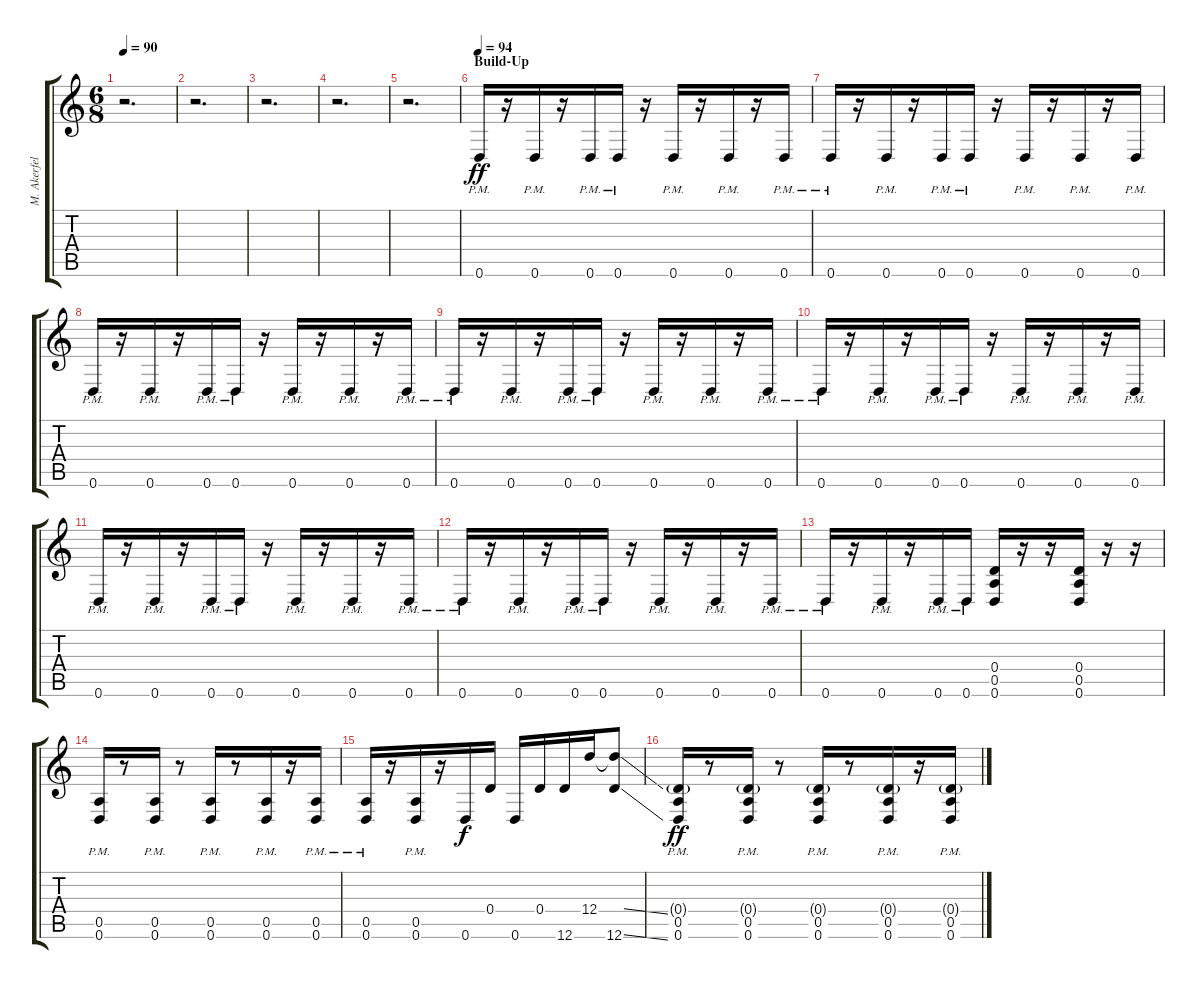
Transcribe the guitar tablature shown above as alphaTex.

\track ("M. Akerfeldt" "M. Akerfel") {instrument distortionguitar}
\staff {score tabs}
\tuning (E4 A3 F3 D3 A2 D2) {hide}
\ts (6 8)
\tempo 90
\clef g2
\ks c
r.2{d dy f} |
r.2{d} |
r.2{d} |
r.2{d} |
r.2{d} |
\section ("" "Build-Up")
\tempo 94
0.6{pm}.16{dy ff} r.16 0.6{pm}.16 r.16 0.6{pm}.16 0.6{pm}.16 r.16 0.6{pm}.16 r.16 0.6{pm}.16 r.16 0.6{pm}.16 |
0.6{pm}.16 r.16 0.6{pm}.16 r.16 0.6{pm}.16 0.6{pm}.16 r.16 0.6{pm}.16 r.16 0.6{pm}.16 r.16 0.6{pm}.16 |
0.6{pm}.16 r.16 0.6{pm}.16 r.16 0.6{pm}.16 0.6{pm}.16 r.16 0.6{pm}.16 r.16 0.6{pm}.16 r.16 0.6{pm}.16 |
0.6{pm}.16 r.16 0.6{pm}.16 r.16 0.6{pm}.16 0.6{pm}.16 r.16 0.6{pm}.16 r.16 0.6{pm}.16 r.16 0.6{pm}.16 |
0.6{pm}.16 r.16 0.6{pm}.16 r.16 0.6{pm}.16 0.6{pm}.16 r.16 0.6{pm}.16 r.16 0.6{pm}.16 r.16 0.6{pm}.16 |
0.6{pm}.16 r.16 0.6{pm}.16 r.16 0.6{pm}.16 0.6{pm}.16 r.16 0.6{pm}.16 r.16 0.6{pm}.16 r.16 0.6{pm}.16 |
0.6{pm}.16 r.16 0.6{pm}.16 r.16 0.6{pm}.16 0.6{pm}.16 r.16 0.6{pm}.16 r.16 0.6{pm}.16 r.16 0.6{pm}.16 |
0.6{pm}.16 r.16 0.6{pm}.16 r.16 0.6{pm}.16 0.6{pm}.16 (0.4 0.5 0.6).16 r.16 r.16 (0.4 0.5 0.6).16 r.16 r.16 |
(0.5 0.6{pm}).16 r.8 (0.5 0.6{pm}).16 r.8 (0.5 0.6{pm}).16 r.8 (0.5 0.6{pm}).16 r.16 (0.5 0.6{pm}).16 |
(0.5 0.6{pm}).16 r.16 (0.5 0.6{pm}).16 r.16 0.6.16{dy f} 0.4.16 0.6.16 0.4.16 12.6.16 12.4.16 (12.4{ss t} 12.6{ss}).8 |
(0.4{g} 0.5 0.6{pm}).16{dy ff} r.8 (0.4{g} 0.5 0.6{pm}).16 r.8 (0.4{g} 0.5 0.6{pm}).16 r.8 (0.4{g} 0.5 0.6{pm}).16 r.16 (0.4{g} 0.5 0.6{pm}).16
